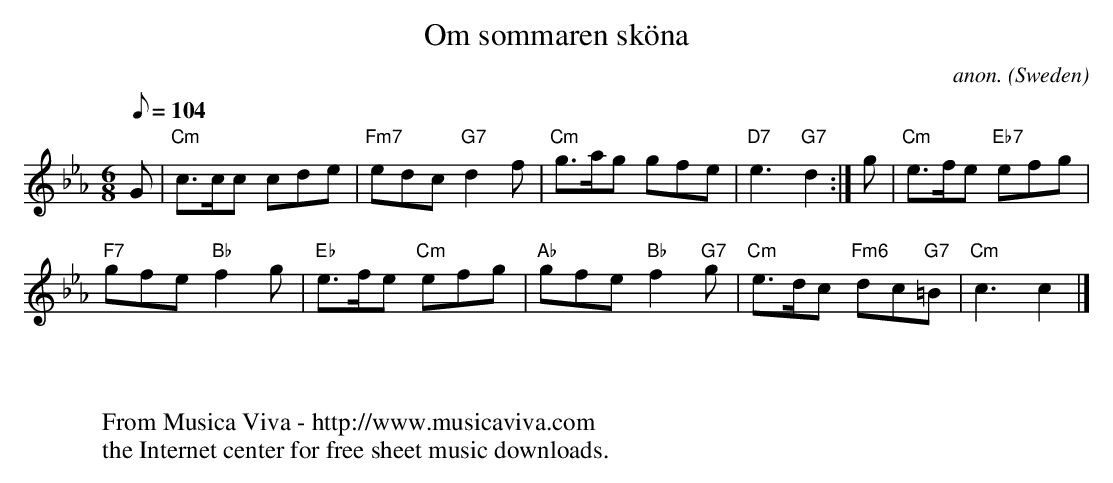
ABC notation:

X:1
T:Om sommaren sk\"ona
C:anon.
O:Sweden
M:6/8
L:1/8
Q:104
K:Cm
G|"Cm"c>cc cde|"Fm7"edc "G7"d2f|"Cm"g>ag gfe|"D7"e3"G7"d2:|g|"Cm"e>fe "Eb7"efg|
"F7"gfe"Bb"f2g|"Eb"e>fe "Cm"efg|"Ab"gfe"Bb"f2"G7"g|"Cm"e>dc "Fm6"dc"G7"=B|"Cm"c3c2|]
W:
W:
W:  From Musica Viva - http://www.musicaviva.com
W:  the Internet center for free sheet music downloads.
